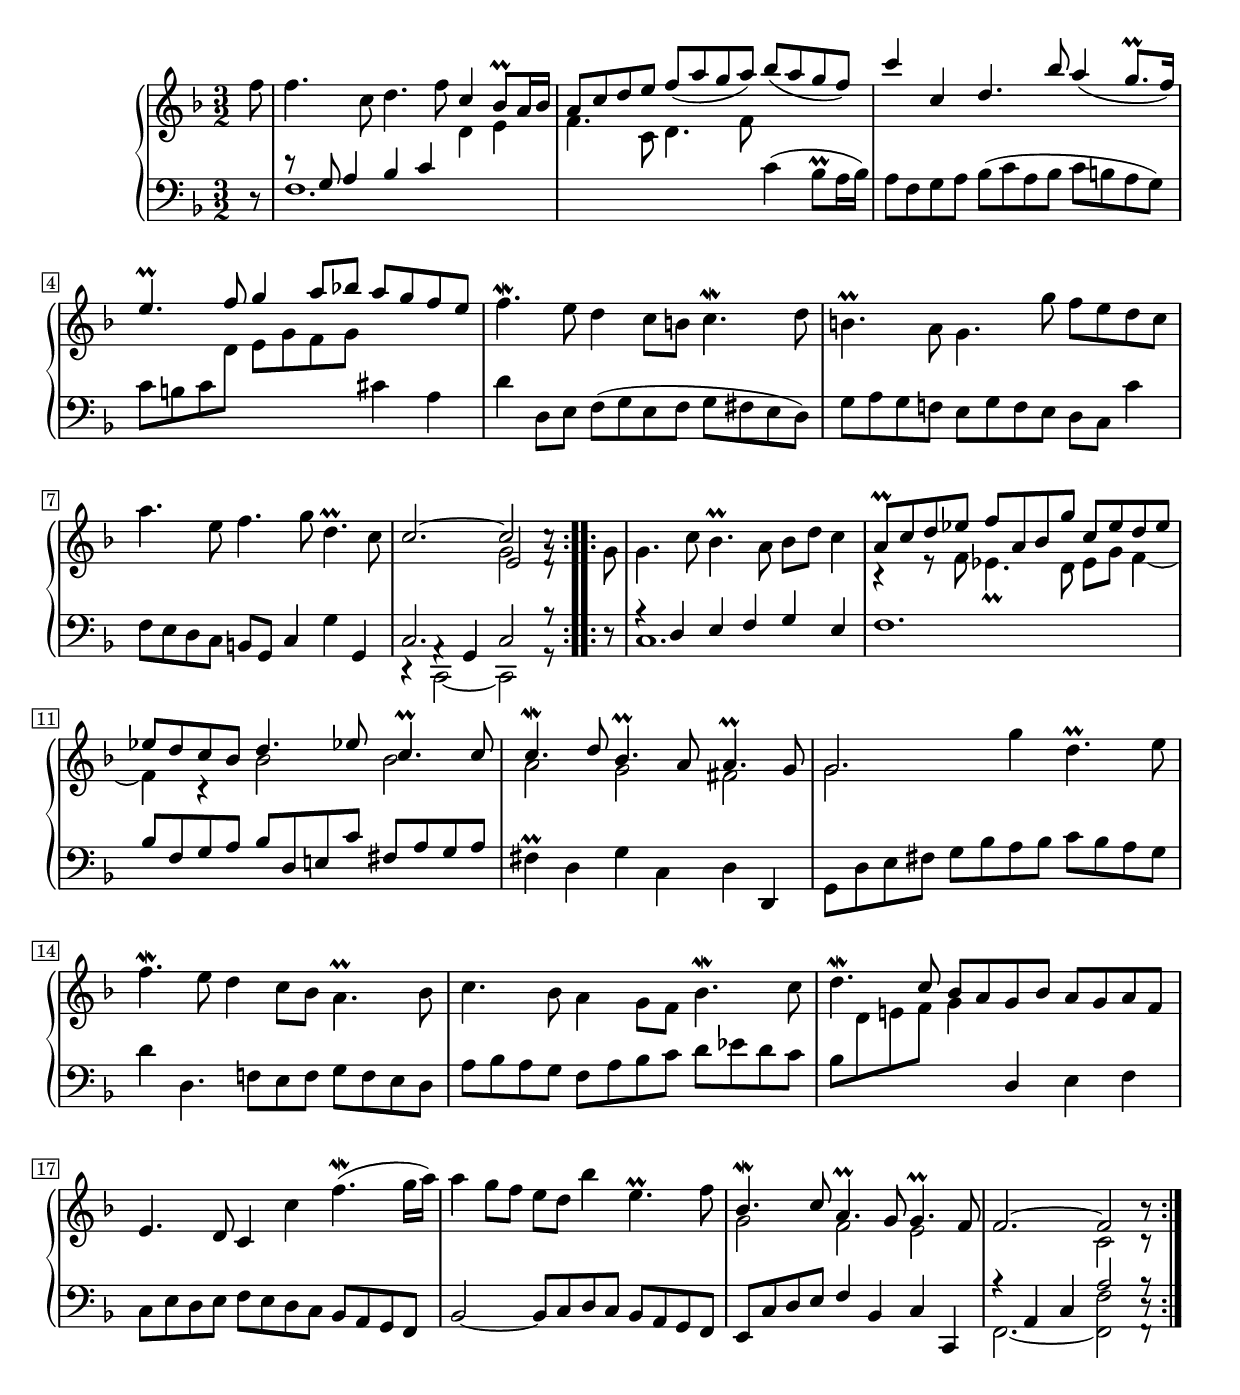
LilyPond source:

Global = {
  \key f \major
  \time 3/2
  \include "../../global.ly"
}

Upper = \relative c'' {
  \clef treble
  \Global
  \label #'SuiteIVCourante
  \partial 8
  \repeat volta 4 {
    f8
  | f4. c8  d4. f8  \once \stemUp c4 bes8\prall a16 bes
  | { \stemUp a8 c d e }  f( a g a)  bes( a g f)
  | c'4 c,4  d4. bes'8  a4( g8.\prall f16)
  | e4.\prall f8  g4 a8 bes  a g f e
  %5
  | { \stemDown f4.\mordent e8  d4 c8 b!  c4.\mordent d8 }
  | b!4.\prall a8  g4. g'8  f e d c
  | a'4. e8  f4. g8  d4.\prall c8
  | << c2.~ \\ { } >>  << { c2 c8\rest } \\ { g2 g8\rest } \\ { e2 d8\rest } >>
  }
  \repeat volta 4 {
    g8
  | g4. c8  bes4.\prall a8  bes8 d c4
  %10
  | << { a8\prall c d ees  f a, bes g'  c, ees d ees } \\ { r4 r8 f,  ees4.\prall d8  ees8 g f4~ } >>
  | << { ees'8 d c bes  d4. ees8  c4.\prall c8 } \\ { f,4 r4  bes2  bes2 } >>
  | << { c4.\mordent d8  bes4.\prall a8  a4.\prall g8 } \\ { a2  g2 fis2 } >>
  | << g2. \\ g2. >> g'4 d4.\prall e8
  | f4.\mordent e8  d4 c8 bes  a4.\prall bes8
  %15
  | c4. bes8  a4 g8 f  bes4.\mordent c8
  | d4.\mordent { \stemUp c8  bes8 a g bes  a g a f }
  | e4. d8  c4 { \stemDown c'  f4.\mordent( g16 a) }
  | { \stemDown a4 g8 f  e8 d bes'4  e,4.\prall f8 }
  | << { bes,4.\mordent c8  a4.\prall g8  g4.\prall f8 } \\ { g2 f e }>>
  %20
  | << f2.~ \\ { } >> << { f2 b8\rest } \\ { c,2 c8\rest } >>
  }
}

Lower = \relative c {
  \clef bass
  \Global
  \partial 8
  \repeat volta 4 {
    r8
  | <<
    {
      r8 g'8 a4
      bes4 c
      \change Staff = "upper" {
        \stemDown d e
      }
    }
      \\ f,1.
    >>
  | \change Staff = "upper" {
      \stemDown f'4. c8 d4. f8
    }
    \change Staff = "lower" {
      \stemDown c4( bes8\prall a16 bes)
    }
  | a8 f g a  bes( c a bes  c b! a g)
  | c8 b! c
    \change Staff = "upper" {
      d  e g f g
    }
    \change Staff = "lower" {
      cis,4 a
    }
  %5
  | d4 d,8 e  f8( g e f  g fis e d)
  | g8 a g f!  e g f e  d8 c  c'4
  | f,8 e d c  { \stemUp b!8 g c4 }  \once \stemDown g'4 g,4
  | << { c2. c2 r8 } \\ { r4 << { a4\rest g } \\ c,2~ >>  c2  r8 } >>
  }
  \repeat volta 2 {
    r8
  | << { a''4\rest d,  e f  g e } \\ c1. >>
  %10
  | f1.
  | bes8 f g a  bes d, e! c' fis, a g a
  | { \stemDown fis4\prall d  g c,  d } \once \stemUp d,
  | g8 d' e fis  g bes a bes  c bes a g
  | d'4 d,4.  f8 e f  g f e d
  %15
  | a'8 bes a g  f a bes c  d ees d c
  | bes8
    \change Staff = "upper" {
      d e! f  g4
    }
    \change Staff = "lower" {
      \once \stemUp d,  e f
    }
  | c8 e d e  f e d c  { \stemUp bes a g f }
  | bes2~  bes8 c d c  bes a g f
  | e8 c' d e  f4 { \stemUp bes,  c } c,
  %20
  | << { r4 a' c << a'2 \\ f2 >> }
       \\ { f,2.~ f2 } >>
    << a'8\rest \\ d,8\rest \\ f,8\rest >>
  }
}

\score {
  \new PianoStaff
  <<
    \accidentalStyle Score.piano
    \context Staff = "upper" <<
      \set Staff.midiInstrument = #"acoustic grand"
      \Global
      \clef treble
      \Upper
    >>
    \context Staff = "lower" <<
      \set Staff.midiInstrument = #"acoustic grand"
      \Global
      \clef bass
      \Lower
    >>
  >>
  \header {
    title = "Courante"
  }
  \layout {
    \context {
      \PianoStaff
      \override Parentheses.font-size = #-2
      \override TextScript.font-shape = #'italic
      \override TextScript.font-size = #-1
    }
  }
  \midi {
    \tempo 2 = 90
  }
}
